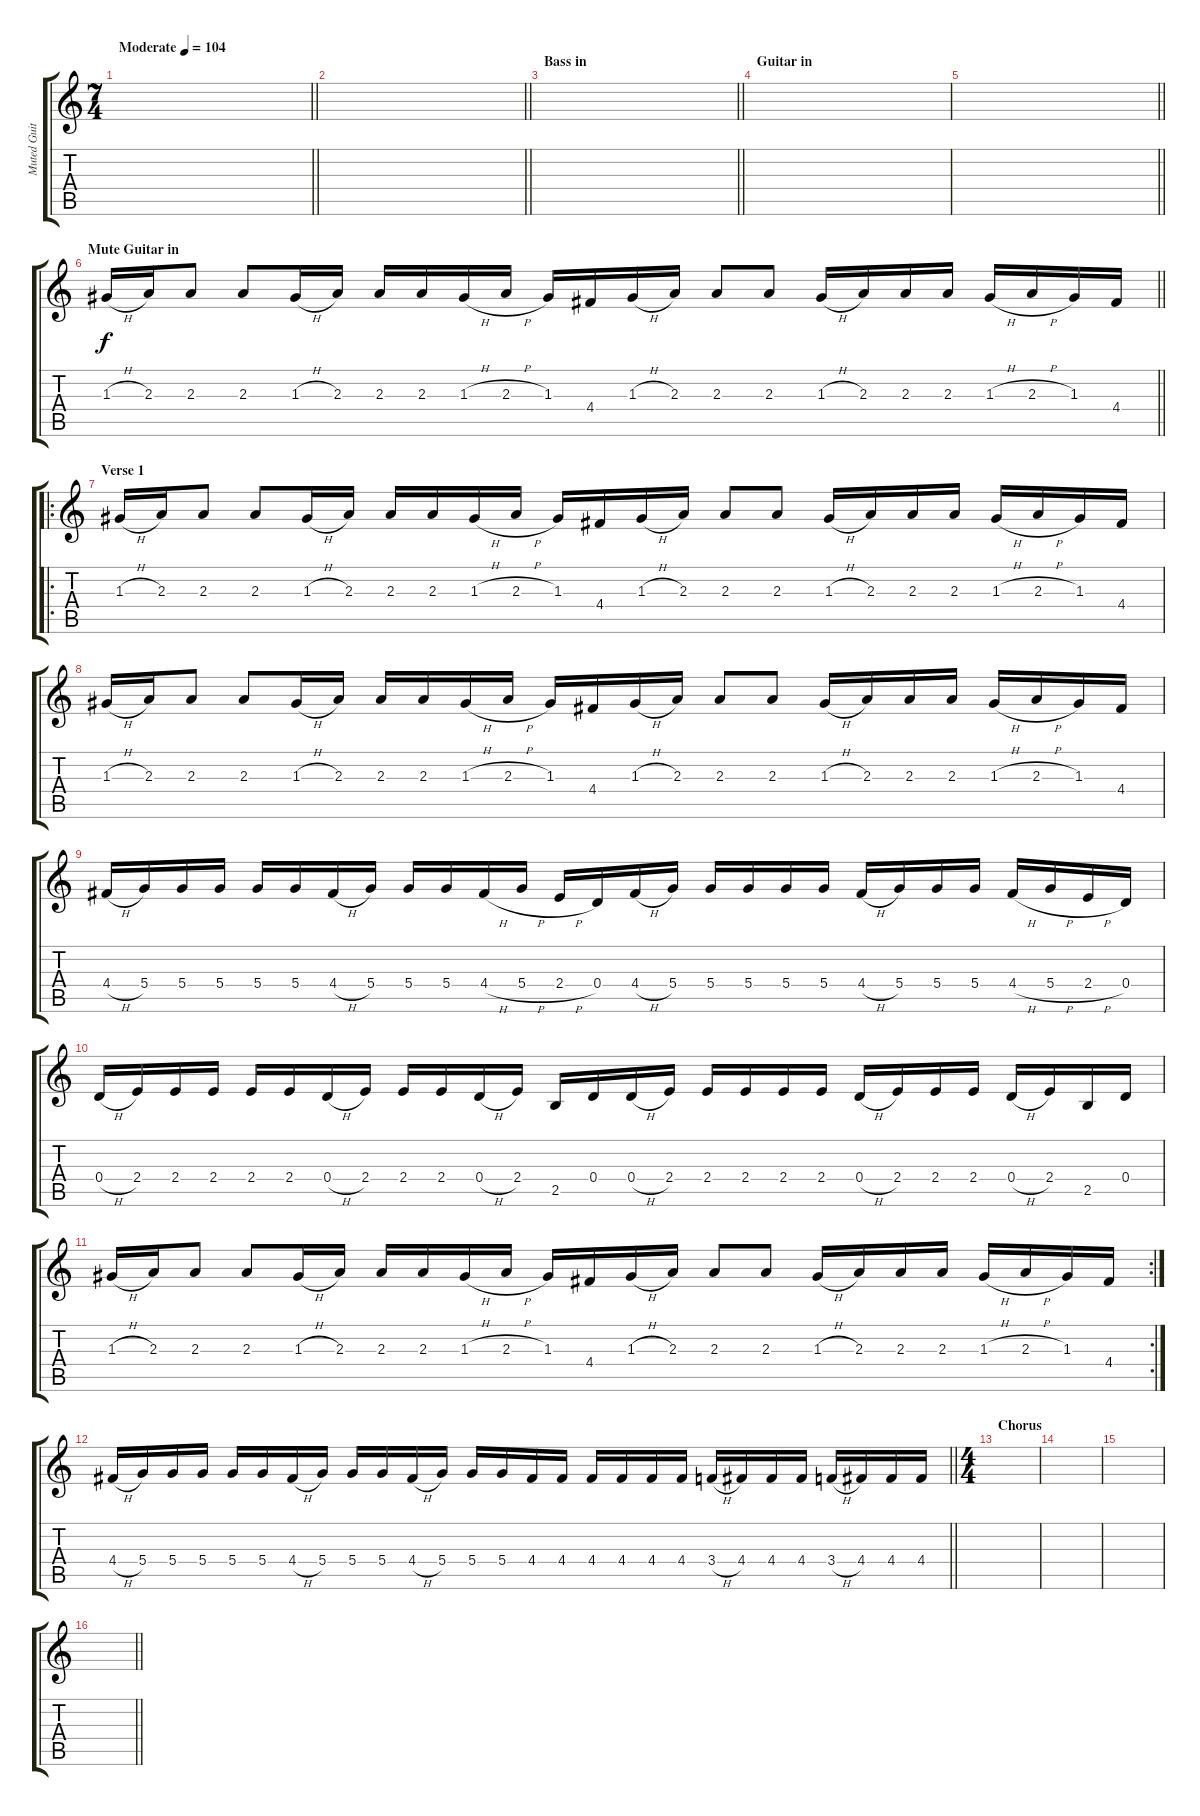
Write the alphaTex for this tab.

\track ("Muted Guitar" "Muted Guit") {instrument electricguitarmuted}
\staff {score tabs}
\tuning (E4 B3 G3 D3 A2 E2) {hide}
\ts (7 4)
\tempo (104 "Moderate")
\clef g2
\barLineRight lightlight
\ks c
|
\section ("" "")
\barLineRight lightlight
|
\section ("" "Bass in")
\barLineRight lightlight
|
\section ("" "Guitar in")
|
\barLineRight lightlight
|
\section ("" "Mute Guitar in")
\barLineRight lightlight
1.3{h}.16 2.3.16 2.3.8 2.3.8 1.3{h}.16 2.3.16 2.3.16 2.3.16 1.3{h}.16 2.3{h}.16 1.3.16 4.4.16 1.3{h}.16 2.3.16 2.3.8 2.3.8 1.3{h}.16 2.3.16 2.3.16 2.3.16 1.3{h}.16 2.3{h}.16 1.3.16 4.4.16 |
\ro
\section ("" "Verse 1")
1.3{h}.16 2.3.16 2.3.8 2.3.8 1.3{h}.16 2.3.16 2.3.16 2.3.16 1.3{h}.16 2.3{h}.16 1.3.16 4.4.16 1.3{h}.16 2.3.16 2.3.8 2.3.8 1.3{h}.16 2.3.16 2.3.16 2.3.16 1.3{h}.16 2.3{h}.16 1.3.16 4.4.16 |
1.3{h}.16 2.3.16 2.3.8 2.3.8 1.3{h}.16 2.3.16 2.3.16 2.3.16 1.3{h}.16 2.3{h}.16 1.3.16 4.4.16 1.3{h}.16 2.3.16 2.3.8 2.3.8 1.3{h}.16 2.3.16 2.3.16 2.3.16 1.3{h}.16 2.3{h}.16 1.3.16 4.4.16 |
4.4{h}.16 5.4.16 5.4.16 5.4.16 5.4.16 5.4.16 4.4{h}.16 5.4.16 5.4.16 5.4.16 4.4{h}.16 5.4{h}.16 2.4{h}.16 0.4.16 4.4{h}.16 5.4.16 5.4.16 5.4.16 5.4.16 5.4.16 4.4{h}.16 5.4.16 5.4.16 5.4.16 4.4{h}.16 5.4{h}.16 2.4{h}.16 0.4.16 |
0.4{h}.16 2.4.16 2.4.16 2.4.16 2.4.16 2.4.16 0.4{h}.16 2.4.16 2.4.16 2.4.16 0.4{h}.16 2.4.16 2.5.16 0.4.16 0.4{h}.16 2.4.16 2.4.16 2.4.16 2.4.16 2.4.16 0.4{h}.16 2.4.16 2.4.16 2.4.16 0.4{h}.16 2.4.16 2.5.16 0.4.16 |
\rc 2
1.3{h}.16 2.3.16 2.3.8 2.3.8 1.3{h}.16 2.3.16 2.3.16 2.3.16 1.3{h}.16 2.3{h}.16 1.3.16 4.4.16 1.3{h}.16 2.3.16 2.3.8 2.3.8 1.3{h}.16 2.3.16 2.3.16 2.3.16 1.3{h}.16 2.3{h}.16 1.3.16 4.4.16 |
\barLineRight lightlight
4.4{h}.16 5.4.16 5.4.16 5.4.16 5.4.16 5.4.16 4.4{h}.16 5.4.16 5.4.16 5.4.16 4.4{h}.16 5.4.16 5.4.16 5.4.16 4.4.16 4.4.16 4.4.16 4.4.16 4.4.16 4.4.16 3.4{h}.16 4.4.16 4.4.16 4.4.16 3.4{h}.16 4.4.16 4.4.16 4.4.16 |
\ts (4 4)
\section ("" "Chorus")
|
|
|
\barLineRight lightlight
